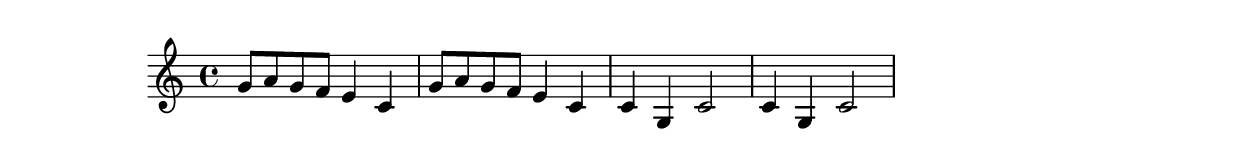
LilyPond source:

\version "2.14.0"
%{\header {
  title = "days of the week"
  composer = "anonymous"
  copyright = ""
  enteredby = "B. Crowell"
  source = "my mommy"
}%}
\score{{\key c \major
    \time 4/4
    %{\tempo 4=100
    %}\relative c'' {
g8 a g f e4 c | g'8 a g f e4 c | c4 g c2 | c4 g c2
}

}}